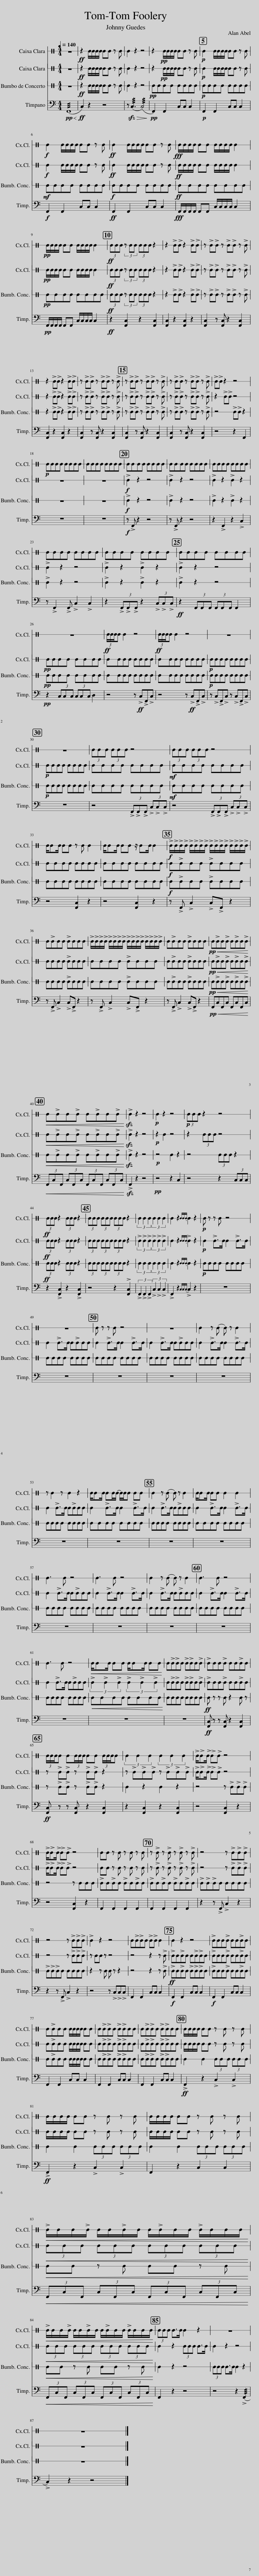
X:1
%%score 1 2 3 4
L:1/8
Q:1/4=140
M:4/4
I:linebreak $
K:C
V:1 perc stafflines=1
K:none
V:2 perc stafflines=1
K:none
V:3 perc stafflines=1
K:none
V:4 bass
V:1
 z8 |!ff! z2 E/E/E/E/ EE z E | E2 z2 z4 | z2!pp! E/E/E/E/ EE z E |!p! E2 E/E/E/E/ EE z E |$ %5
!f! E2 E/E/E/E/ EE z E |!ff! E2 E/E/E/E/ EE z E |!fff! E/E/E/E/ EE E/E/E/E/ E2 |$!pp! E/E/E/E/ EE E/E/E/E/ E2 |!ff! (3EEE (3z EE (3EEE z2 | %10
 z2 !>!E!>!E z2 !>!E!>!E | z !>!E!>!E z !>!E!>!E z !>!E |$ z2 !>!E!>!E z2 !>!E!>!E | z !>!E!>!E z !>!E!>!E z !>!E | z !>!E!>!E z !>!E!>!E z !>!E | %15
 z !>!E!>!E z !>!E!>!E z !>!E | !>!E!>!E z2 z4 |$!p! EEEE EEEE | EEEE EEEE | EEEE EEEE | %20
 EEEE EEEE | EEEE EEEE |$ EEEE EEEE | EEEE EEEE | EEEE EEEE |$ %25
 z8 |!ff! (3E/E/E/E E2 z4 |!ff! (3E/E/E/E E2 z4 | z8 |$ z8 | %30
 (3EEE (3EEE z4 | (3EEE (3EEE z4 |$ E/EE/ EE z E E2 | E/EE/ EE z/ EE/ E2 |!f! !>!E/!>!E/!>!E/!>!E/ !>!E/!>!E/!>!E/!>!E/ !>!E/!>!E/!>!E/!>!E/ !>!E/!>!E/!>!E/!>!E/ |$ %35
 E!>!EEE !>!EEEE | !>!E/!>!E/!>!E/!>!E/ !>!E/!>!E/!>!E/!>!E/ !>!E/!>!E/!>!E/!>!E/ !>!E/!>!E/!>!E/!>!E/ | E!>!EEE !>!EEEE |!pp!!<(! E!>!EE!>!E E!>!EE!>!E!<)! |$!<(! E!>!EE!>!E E!>!EE!>!E!<)! | %40
!sfz! !>!E2 z2 z4 |!p! E2 z2 z4 |!p! (3EEE z2 z4 |$!ff! (3EEE z2 (3EEE z2 | (3EEE (3EEE (3EEE z2 | %45
 (3E2 E2 E2 (3E2 E2 E2 | E2 z2{EEE} E2 z2 |!p! E z z E z4 |$ z8 | E z z E z4 | %50
 z8 | E2 z (E E) z E2 |$ z E2 z E2 z2 | E/EE/ EE/(E/ E/)E/E EE | E2 z (E E) z E2 | %55
 E/EE/ EE E2 E2 |$ E3 E z4 | E3 E z4 | E2 z (E E) z E2 | E3 E z4 |$ %60
 E3 E z4 |!<(! E/EE/ EE E/EE/ EE!<)! | E!>!E!>!EE !>!E!>!EE!>!E | !>!EEE!>!E EE!>!EE |$ (3E/E/E/E E(3E/E/E/ EE (3E/E/E/E | %65
 (3E2 E2 E2 (3E2 E2 E2 | !>!E/!>!E!>!E/ !>!E!>!E z4 |$ !>!E/!>!E!>!E/ !>!E!>!E z4 | EE z E z E z E | z !>!E z !>!E z !>!E z !>!E | %70
 z4 z !>!E!>!E!>!E |$ z4 z !>!E!>!E!>!E | !>!E2 z2 z4 | E!>!E!>!EE !>!E!>!E E2 | E2 z2 z4 | %75
 !>!EEE!>!E EE!>!EE |$ E!>!EEE E/E/E/E/ EE | E!>!E!>!EE !>!E!>!EEE | E!>!E!>!EE !>!E!>!EEE | E/E/E/E/ EE z E z E |$ %80
 E/E/E/E/ EE z E z E | E/E/E/E/ EE z E z E |$!<(! !>!E/E/E/!>!E/ E/E/!>!E/E/ E/!>!E/E/E/ !>!E/E/E/E/!<)! |$!<(! !>!E/E/E/!>!E/ E/E/!>!E/E/ E/!>!E/E/E/ !>!E/E/E/E/!<)! | (3EEE E>E E2 z2 | %85
 z8 |$ z8 |] %87
V:2
 z8 |!ff! z2 E/E/E/E/ EE z E | E2 z2 z4 | z2!pp! E/E/E/E/ EE z E |!p! E2 E/E/E/E/ EE z E |$ %5
!f! E2 E/E/E/E/ EE z E |!ff! E2 E/E/E/E/ EE z E |!ff! E/E/E/E/ EE E/E/E/E/ E2 |$!pp! E/E/E/E/ EE E/E/E/E/ E2 |!ff! (3EEE (3z EE (3EEE z2 | %10
 z2 !>!E!>!E z2 !>!E!>!E | z !>!E!>!E z !>!E!>!E z !>!E |$ z2 !>!E!>!E z2 !>!E!>!E | z !>!E!>!E z !>!E!>!E z !>!E | z !>!E!>!E z !>!E!>!E z !>!E | %15
 z !>!E!>!E z !>!E!>!E z !>!E | z2 !>!E!>!E z4 |$ z8 | z8 |!f! !>!E2 z2 z4 | %20
 !>!E2 z2 z4 | !>!E2 z2 !>!E2 z2 |$ !>!E2 z2 z4 | !>!E2 z2 !>!E2 z2 | !>!E2 z2 z4 |$ %25
!pp! EEEE EEEE | EEEE EEEE | EEEE EEEE |!p! EEEE EEEE |$!p! EEEE EEEE | %30
 EEEE EEEE |!mf! EEEE EEEE |$ EEEE EEEE | EEEE EEEE |!f! E!>!EEE !>!EEEE |$ %35
 EEEE !>!EEEE | EEEE !>!EEEE | E!>!EEE !>!EEEE |!pp!!<(! E!>!EE!>!E E!>!EE!>!E!<)! |$!<(! E!>!EE!>!E E!>!EE!>!E!<)! | %40
!sfz! !>!E2 z2 z4 |!p! z2 E2 z4 | z2 (3EEE z4 |$!ff! (3EEE z2 (3EEE z2 | (3EEE (3EEE (3EEE z2 | %45
 (3!>!E2 !>!E2 !>!E2 (3!>!E2 !>!E2 !>!E2 | E2 z2{EEE} !>!E2 z2 |!p! E2 !>!E>E E2 !>!E>E |$ E2 !>!E>E E!>!EEE | E2 !>!E>E E2 !>!E>E | %50
 E2 !>!E>E E!>!EEE | E2 !>!E>E E2 !>!E>E |$ E2 !>!E>E E!>!EEE | E2 !>!E>E E2 !>!E>E | E2 !>!E>E E!>!EEE | %55
 E2 !>!E>E E2 !>!E>E |$ E2 !>!E>E E!>!EEE | E2 !>!E>E E2 !>!E>E | E2 !>!E>E E!>!EEE | E2 !>!E>E E2 !>!E>E |$ %60
 E2 !>!E>E E!>!EEE | (3!>!E2 !>!E2 !>!E2 (3!>!E2 !>!E2 !>!E2 | E!>!E!>!EE !>!E!>!EE!>!E | !>!EEE!>!E EE!>!EE |$ z !>!E!>!E z !>!E!>!E z2 | %65
 z !>!E!>!E!>!E z !>!E!>!E!>!E | !>!E/!>!E!>!E/ !>!E!>!E z4 |$ !>!E/!>!E!>!E/ !>!E!>!E z4 | EE z E z E z E | z !>!E z !>!E z !>!E z !>!E | %70
 z4 z !>!E!>!E!>!E |$ z4 z !>!E!>!E!>!E | z EE z z4 | z4 z2 z !>!E | !>!EE!>!EE E!>!E!>!EE | %75
 !>!EEE!>!E EE!>!EE |$ E!>!EEE E/E/E/E/ EE | E!>!E!>!EE !>!E!>!EEE | E!>!E!>!EE !>!E!>!EEE | E/E/E/E/ EE z E z E |$ %80
 E/E/E/E/ EE z E z E | E/E/E/E/ EE z E z E |$!<(! (3EEE (3EEE (3EEE (3EEE!<)! |$!<(! (3EEE (3EEE (3EEE (3EEE!<)! | E2 z2 (3EEE E>E | %85
 E2 z2 z4 |$ z8 |] %87
V:3
 z8 |!ff! z2 E/E/E/E/ EE z E | E2 z2 z4 |!pp! EEEE EEEE |!p! EEEE EEEE |$ %5
!mf! EEEE EEEE |!f! EEEE EEEE |!ff! EEEE EEEE |$!pp! EEEE EEEE |!ff! (3EEE (3z EE (3EEE z2 | %10
 z2 !>!E!>!E z2 !>!E!>!E | z !>!E!>!E z !>!E!>!E z !>!E |$ z2 !>!E!>!E z2 !>!E!>!E | z !>!E!>!E z !>!E!>!E z !>!E | z !>!E!>!E z !>!E!>!E z !>!E | %15
 z !>!E!>!E z !>!E!>!E z !>!E | z4 !>!E!>!E z2 |$ z8 | z8 |!f! !>!E2 z2 z4 | %20
 !>!E2 z2 z4 | !>!E2 z2 !>!E2 z2 |$ !>!E2 z2 z4 | !>!E2 z2 !>!E2 z2 | !>!E2 z2 z4 |$ %25
!pp! EEEE EEEE | EEEE EEEE | EEEE EEEE |!p! EEEE EEEE |$!p! EEEE EEEE | %30
 EEEE EEEE |!mf! EEEE EEEE |$ EEEE EEEE | EEEE EEEE |!f! E!>!EEE !>!EEEE |$ %35
 EEEE !>!EEEE | EEEE !>!EEEE | E!>!EEE !>!EEEE |!pp!!<(! E!>!EE!>!E E!>!EE!>!E!<)! |$!<(! E!>!EE!>!E E!>!EE!>!E!<)! | %40
!sfz! !>!E2 z2 z4 |!p! z4 E2 z2 | z4 (3EEE z2 |$!ff! (3EEE z2 (3EEE z2 | (3EEE (3EEE (3EEE z2 | %45
 (3E2 E2 E2 (3E2 E2 E2 | E2 z2{EEE} E2 z2 |!p! EEEE EEEE |$ EEEE EEEE | EEEE EEEE | %50
 EEEE EEEE | EEEE EEEE |$ EEEE EEEE | EEEE EEEE | EEEE EEEE | %55
 EEEE EEEE |$ EEEE EEEE | EEEE EEEE | EEEE EEEE | EEEE EEEE |$ %60
 EEEE EEEE |!<(! EEEE EEEE!<)! | EEEE EEEE |!ff! E z z E z2 E z |$ z !>!E!>!E z !>!E!>!E z2 | %65
 E2 z2 E2 z2 | z4 z !>!E!>!E!>!E |$ z4 z EEE | !>!EE!>!EE !>!EE!>!EE | !>!EE!>!EE !>!EE!>!EE | %70
 !>!E!>!E!>!EE EEEE |$ !>!E!>!E!>!EE EEEE | z2 z E E z z2 | z4 z2 z !>!E |!ff! !>!EE!>!EE !>!E!>!E!>!EE | %75
 !>!EEE!>!E EE!>!EE |$ E!>!EEE E/E/E/E/ EE | E!>!E!>!EE !>!E!>!EEE | E!>!E!>!EE !>!E!>!EEE | E2 E2 (3EEE (3EEE |$ %80
 E2 E2 (3EEE (3EEE | E2 E2 (3EEE (3EEE |$!<(! EE z E EE z E!<)! |$!<(! EE z E EE z E!<)! | E2 z2 z4 | %85
 (3EEE E>E E2 z2 |$ z8 |] %87
V:4
!pp!!<(! (!///!F,,8!<)! |!ff! C,2) z2 z4 | z!sfz!!>(! (!///!C,3 (!///!C,4)!>)! |!pp! F,,2) F,,2 C,C, C,2 |!p! F,,2 F,,2 C,C, C,2 |$ %5
!f! F,,2 F,,2 C,C, C,2 |!ff! F,,2 F,,2 C,C, C,2 |!fff! F,,/F,,/F,,/F,,/ F,,F,, C,/C,/C,/C,/ C,2 |$!pp! F,,/F,,/F,,/F,,/ F,,F,, C,/C,/C,/C,/ C,2 |!ff! z2 [F,,C,]2 z2 [F,,C,]2 | %10
 [F,,C,]2 z2 [F,,C,]2 z2 | [F,,C,]2 z [F,,C,] z2 [F,,C,]2 |$ [F,,C,]2 z2 [F,,C,]2 z2 | [F,,C,]2 z [F,,C,] z2 [F,,C,]2 | [F,,C,]2 z [F,,C,] z2 [F,,C,]2 | %15
 [F,,C,]2 z [F,,C,] z2 [F,,C,]2 | z4 z2 F,,2 |$ z8 | z8 |!f! z !>!F,, z2 z4 | %20
 z !>!F,, z2 z4 | z2 !>!F,,2 z2 !>!C,2 |$ z !>!F,,2 !>!F,, !>!C,2 !>!C,2 | z2 (3!>!F,,!>!F,,!>!F,, z2 (3!>!C,!>!C,!>!C, |!ff! z2 (3F,,F,,F,, (3F,,F,,F,, F,,2 |$ %25
!pp! z2 (3C,C,C, (3C,C,C, D,2 | z4 z!ff! !>!C,!>!F,,!>!C, | z4 z!ff! !>!C,!>!F,,!>!C, | z !>!C,!>!F,,!>!C, z !>!C,!>!F,,!>!C, |$ z8 | %30
 z4 (3!>!F,,!>!F,,!>!F,, (3!>!C,!>!C,!>!C, | z4 (3!>!F,,!>!F,,!>!F,, (3!>!C,!>!C,!>!C, |$ z4 [F,,C,]2 z2 | z4 [F,,C,]2 z2 | z !>!F,, !>!C,2 !>!C,!>!F,, z2 |$ %35
 z !>!F,, !>!C,2 !>!C,!>!F,, z2 | z !>!F,, !>!C,2 !>!C,!>!F,, z2 | z !>!F,, !>!C,2 !>!C,!>!F,, z2 |!pp!!<(! F,,C,F,,C, F,,C,F,,C,!<)! |$!<(! (3F,,C,F,, (3C,F,,C, (3F,,C,F,, (3C,F,,C,!<)! | %40
!sfz! !>!F,,2 z2 z4 |!pp! z4 z2 C,2 | z4 z2 (3C,C,C, |$ z2 !>![F,,C,]2 z2 !>![F,,C,]2 | z4 z2 !>![F,,C,]2 | %45
 (3!>!F,,2 !>!F,,2 !>!F,,2 (3!>!C,2 !>!C,2 !>!C,2 | !>!F,,2 z2{C,C,C,} !>!C,2 z2 | z8 |$ z8 | z8 | %50
 z8 | z8 |$ z8 | z8 | z8 | %55
 z8 |$ z8 | z8 | z8 | z8 |$ %60
 z8 | z8 | z8 |!ff! [F,,C,] z z [F,,C,] z2 [F,,C,]2 |$!ff! [F,,C,] z z [F,,C,] z2 [F,,C,]2 | %65
 z2 [F,,C,]2 z2 [F,,C,]2 | z4 [F,,C,]2 z2 |$ z4 [F,,C,]2 z2 | F,,2 F,,2 F,,2 F,,2 | F,,2 F,,2 F,,2 F,,2 | %70
 z2 z !>!F,, !>!C,2 z2 |$ z2 z !>!F,, !>!C,2 z2 | z4 z !>!C,!>!C,!>!C, | F,,2 F,,2 C,C, C,2 |!f! F,,2 F,,2 C,C, C,2 | %75
!f! F,,2 F,,2 C,C, C,2 |$ F,,2 F,,2 C,C, C,2 | F,,2 F,,2 C,C, C,2 | F,,2 F,,2 C,C, C,2 |!ff! !>!F,,2 z2 !>!C,2 !>!C,2 |$ %80
!ff! !>!F,,2 z2 !>!C,2 !>!C,2 | F,,2 z2 C,2 C,2 |$!<(! (3F,,C,F,, (3C,F,,C, (3F,,C,F,, (3C,F,,C,!<)! |$!<(! (3F,,C,F,, (3C,F,,C, (3F,,C,F,, (3C,F,,C,!<)! | F,,2 z2 z4 | %85
 z4 z2 (!///!!>!F,,2 |$ !>!C,2) z2 z4 |] %87
